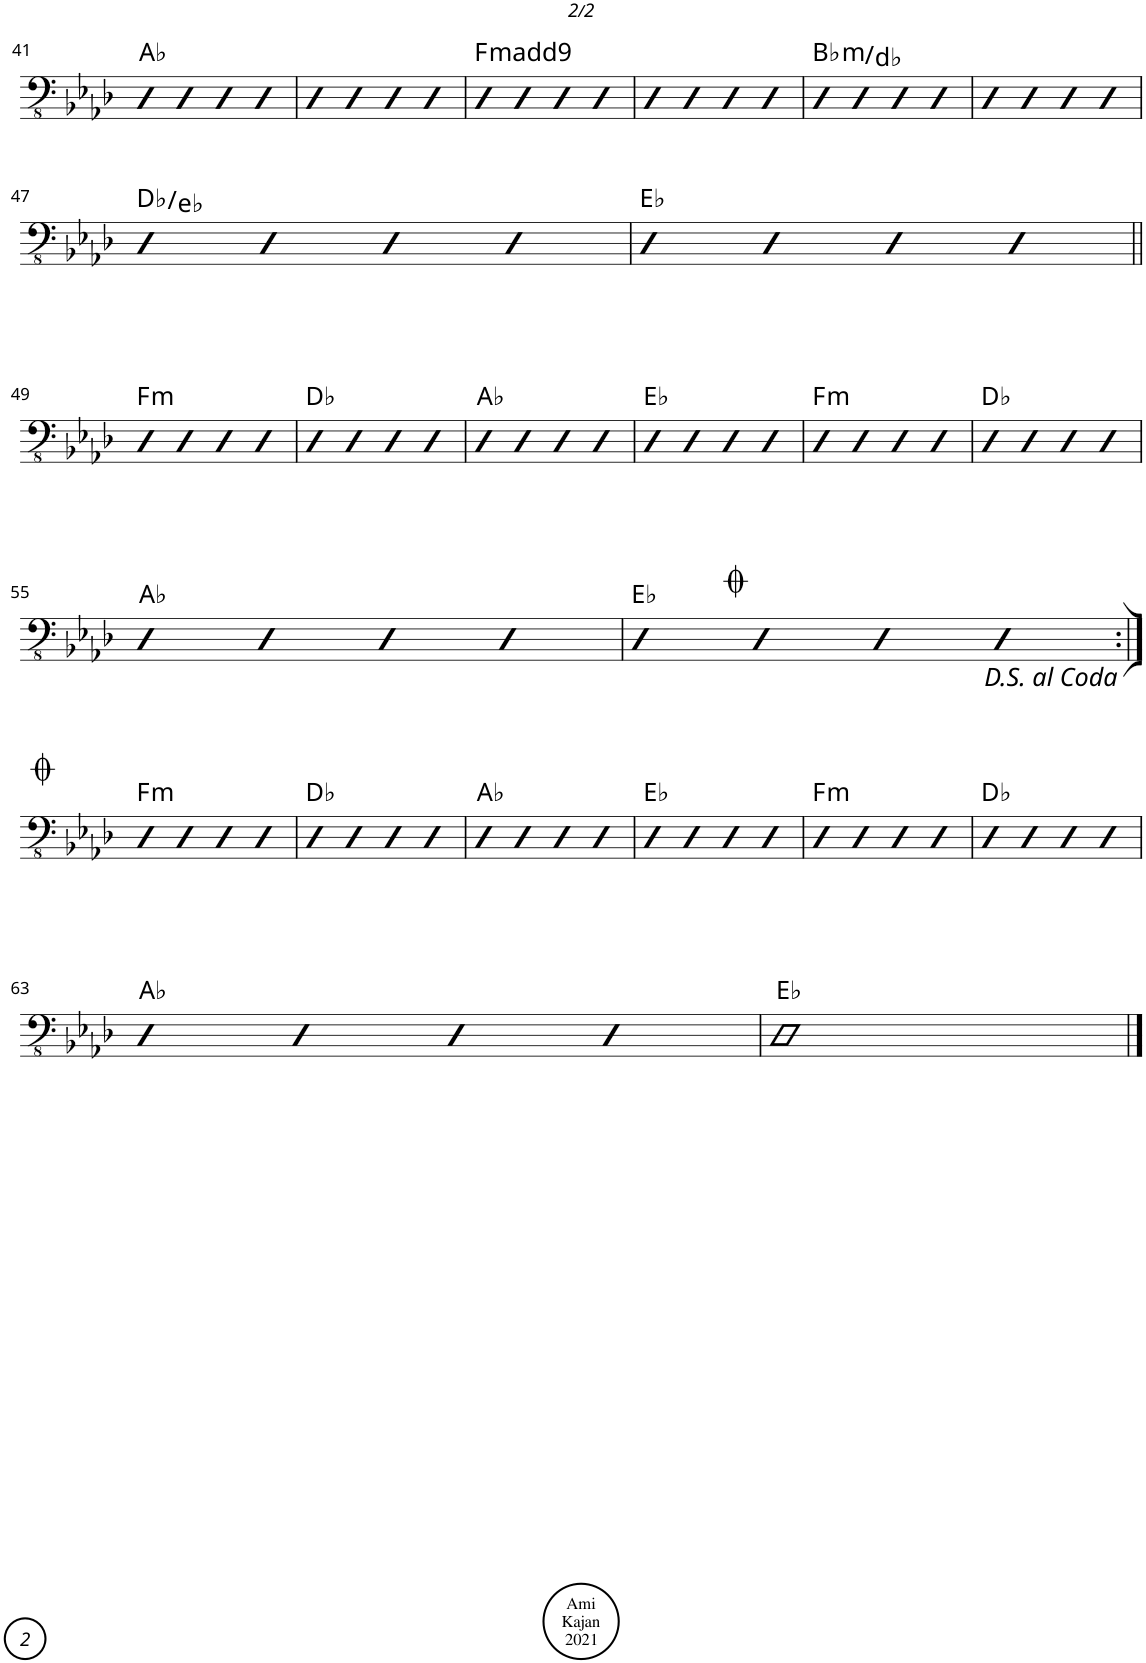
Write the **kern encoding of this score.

**kern	**harte
*part1	*part1
*staff1	*
*I"Acoustic Bass	*
*I'Bass	*
!!LO:PB:g=z
*clefFv4	*
*k[b-e-a-d-]	*
*M4/4	*
*met(c)	*
=41	=41
4DD-	Ab:maj
4DD-	.
4DD-	.
4DD-	.
=42	=42
4DD-	.
4DD-	.
4DD-	.
4DD-	.
=43	=43
!	!LO:H:kt=m
4DD-	F:min(9)
4DD-	.
4DD-	.
4DD-	.
=44	=44
4DD-	.
4DD-	.
4DD-	.
4DD-	.
=45	=45
!	!LO:H:kt=m
4DD-	Bb:min/b3
4DD-	.
4DD-	.
4DD-	.
=46	=46
4DD-	.
4DD-	.
4DD-	.
4DD-	.
!!LO:LB:g=z
=47	=47
4DD-	Db:maj/2
4DD-	.
4DD-	.
4DD-	.
=48	=48
4DD-	Eb:maj
4DD-	.
4DD-	.
4DD-	.
!!LO:LB:g=z
=49||	=49||
!	!LO:H:kt=m
4DD-	F:min
4DD-	.
4DD-	.
4DD-	.
=50	=50
4DD-	Db:maj
4DD-	.
4DD-	.
4DD-	.
=51	=51
4DD-	Ab:maj
4DD-	.
4DD-	.
4DD-	.
=52	=52
4DD-	Eb:maj
4DD-	.
4DD-	.
4DD-	.
=53	=53
!	!LO:H:kt=m
4DD-	F:min
4DD-	.
4DD-	.
4DD-	.
=54	=54
4DD-	Db:maj
4DD-	.
4DD-	.
4DD-	.
!!LO:LB:g=z
=55	=55
4DD-	Ab:maj
4DD-	.
4DD-	.
4DD-	.
=56	=56
4DD-	Eb:maj
4DD-	.
4DD-	.
4DD-	.
!!LO:LB:g=z
=57:|!	=57:|!
!	!LO:H:kt=m
4DD-	F:min
4DD-	.
4DD-	.
4DD-	.
=58	=58
4DD-	Db:maj
4DD-	.
4DD-	.
4DD-	.
=59	=59
4DD-	Ab:maj
4DD-	.
4DD-	.
4DD-	.
=60	=60
4DD-	Eb:maj
4DD-	.
4DD-	.
4DD-	.
=61	=61
!	!LO:H:kt=m
4DD-	F:min
4DD-	.
4DD-	.
4DD-	.
=62	=62
4DD-	Db:maj
4DD-	.
4DD-	.
4DD-	.
!!LO:LB:g=z
=63	=63
4DD-	Ab:maj
4DD-	.
4DD-	.
4DD-	.
=64	=64
1DD-	Eb:maj
==	==
*-	*-
